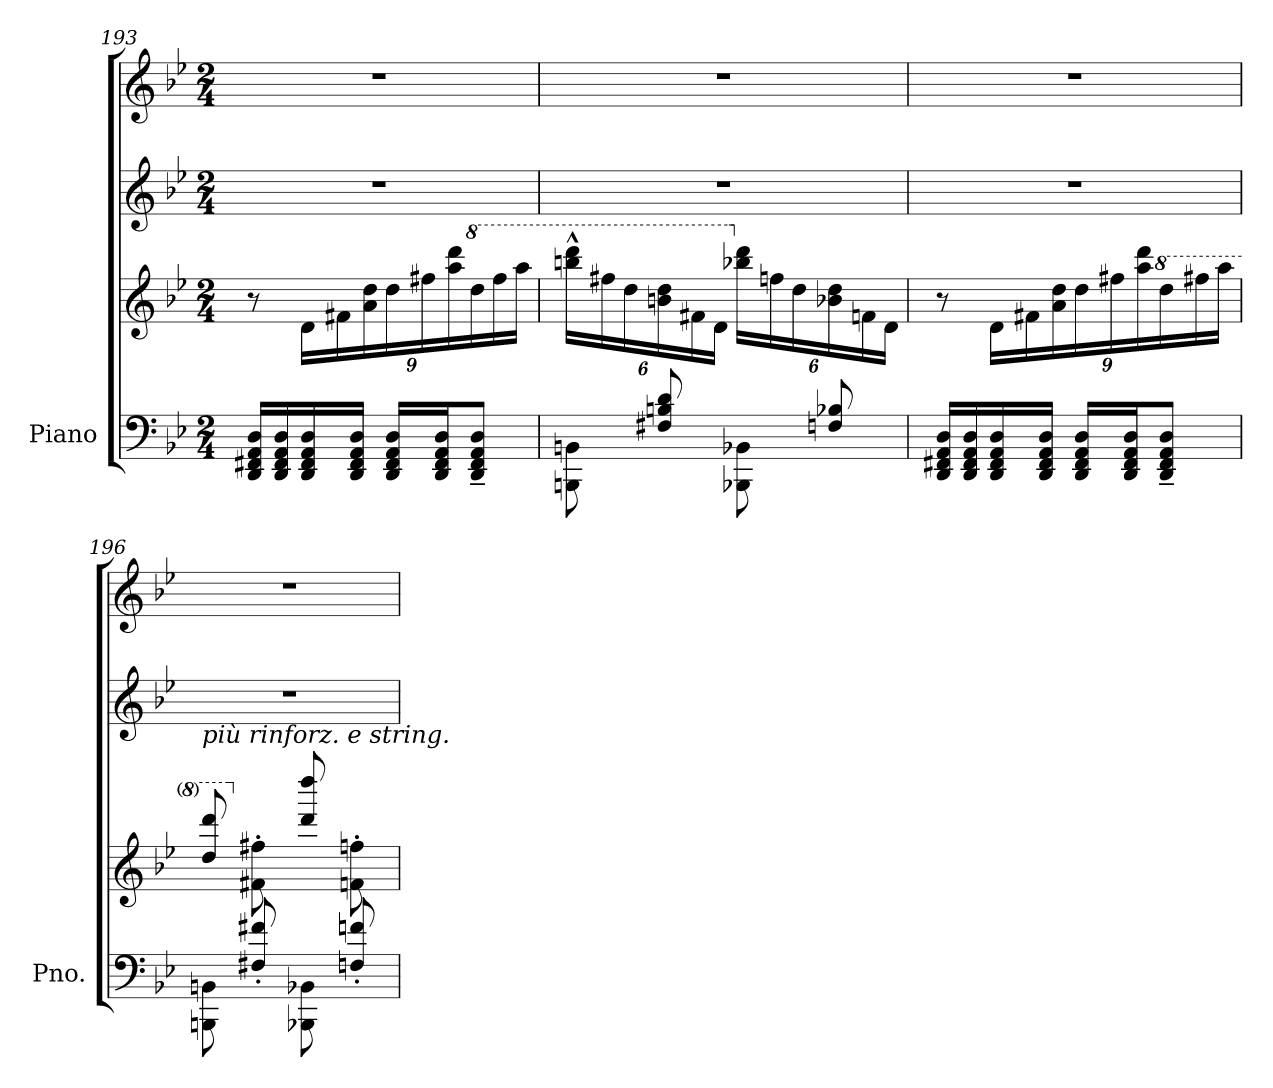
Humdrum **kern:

**kern	**kern	**kern	**kern	**dynam
*part1	*part1	*part1	*part1	*part1
*staff4	*staff3	*staff2	*staff1	*staff1/2/3/4
*I"Piano	*	*	*	*
*I'Pno.	*	*	*	*
!!LO:LB:g=z
*clefF4	*clefG2	*clefG2	*clefG2	*
*k[b-e-]	*k[b-e-]	*k[b-e-]	*k[b-e-]	*
*M2/4	*M2/4	*M2/4	*M2/4	*
=193	=193	=193	=193	=193
16DD/ 16FF#X/ 16AA/ 16D/LL	8r	2r	2r	.
16DD/ 16FF#/ 16AA/ 16D/	.	.	.	.
*	*Xbrackettup	*	*	*
16DD/ 16FF#/ 16AA/ 16D/	24d\LL	.	.	.
.	24f#X\	.	.	.
16DD/ 16FF#/ 16AA/ 16D/JJ	.	.	.	.
.	24a\ 24dd\	.	.	.
16DD/ 16FF#/ 16AA/ 16D/LL	24dd\	.	.	.
.	24ff#X\	.	.	.
16DD/ 16FF#/ 16AA/ 16D/J	.	.	.	.
.	24aa\ 24ddd\	.	.	.
*	*8va	*	*	*
8DD/~ 8FF#/~ 8AA/~ 8D/~J	24ddd\	.	.	.
.	24fff#\	.	.	.
.	24aaa\JJ	.	.	.
=194	=194	=194	=194	=194
!	!	!	!	!LO:DY:b=3
8BBBn\ 8BBn\	24bbbn\^^ 24dddd\^^LL	2r	2r	other-dynamics
.	24fff#X\	.	.	.
.	24ddd\	.	.	.
8F#X/ 8Bn/ 8d/	24bbn\ 24ddd\	.	.	.
.	24ff#X\	.	.	.
.	24dd\JJ	.	.	.
*	*X8va	*	*	*
8BBB-X\ 8BB-X\	24bb-X\ 24ddd\LL	.	.	.
.	24ffn\	.	.	.
.	24dd\	.	.	.
8Fn/ 8B-X/	24b-X\ 24dd\	.	.	.
.	24fn\	.	.	.
.	24d\JJ	.	.	.
=195	=195	=195	=195	=195
16DD/ 16FF#X/ 16AA/ 16D/LL	8r	2r	2r	.
16DD/ 16FF#/ 16AA/ 16D/	.	.	.	.
16DD/ 16FF#/ 16AA/ 16D/	24d\LL	.	.	.
.	24f#X\	.	.	.
16DD/ 16FF#/ 16AA/ 16D/JJ	.	.	.	.
.	24a\ 24dd\	.	.	.
16DD/ 16FF#/ 16AA/ 16D/LL	24dd\	.	.	.
.	24ff#X\	.	.	.
16DD/ 16FF#/ 16AA/ 16D/J	.	.	.	.
.	24aa\ 24ddd\	.	.	.
*	*8va	*	*	*
8DD/~ 8FF#/~ 8AA/~ 8D/~J	24ddd\	.	.	.
.	24fff#X\	.	.	.
.	24aaa\JJ	.	.	.
!!LO:LB:g=z
=196	=196	=196	=196	=196
*	*	*	*MM110	*
!	!LO:TX:a:i:t=più rinforz. e string.	!	!	!
8BBBn\ 8BBn\	8ddd/ 8dddd/	2r	2r	.
*	*X8va	*	*	*
8F#X/' 8f#X/'	8f#X\' 8ff#X\'	.	.	.
8BBB-X\ 8BB-X\	8ddd/ 8dddd/	.	.	.
8Fn/' 8fn/'	8fn\' 8ffn\'	.	.	.
=	=	=	=	=
*-	*-	*-	*-	*-
